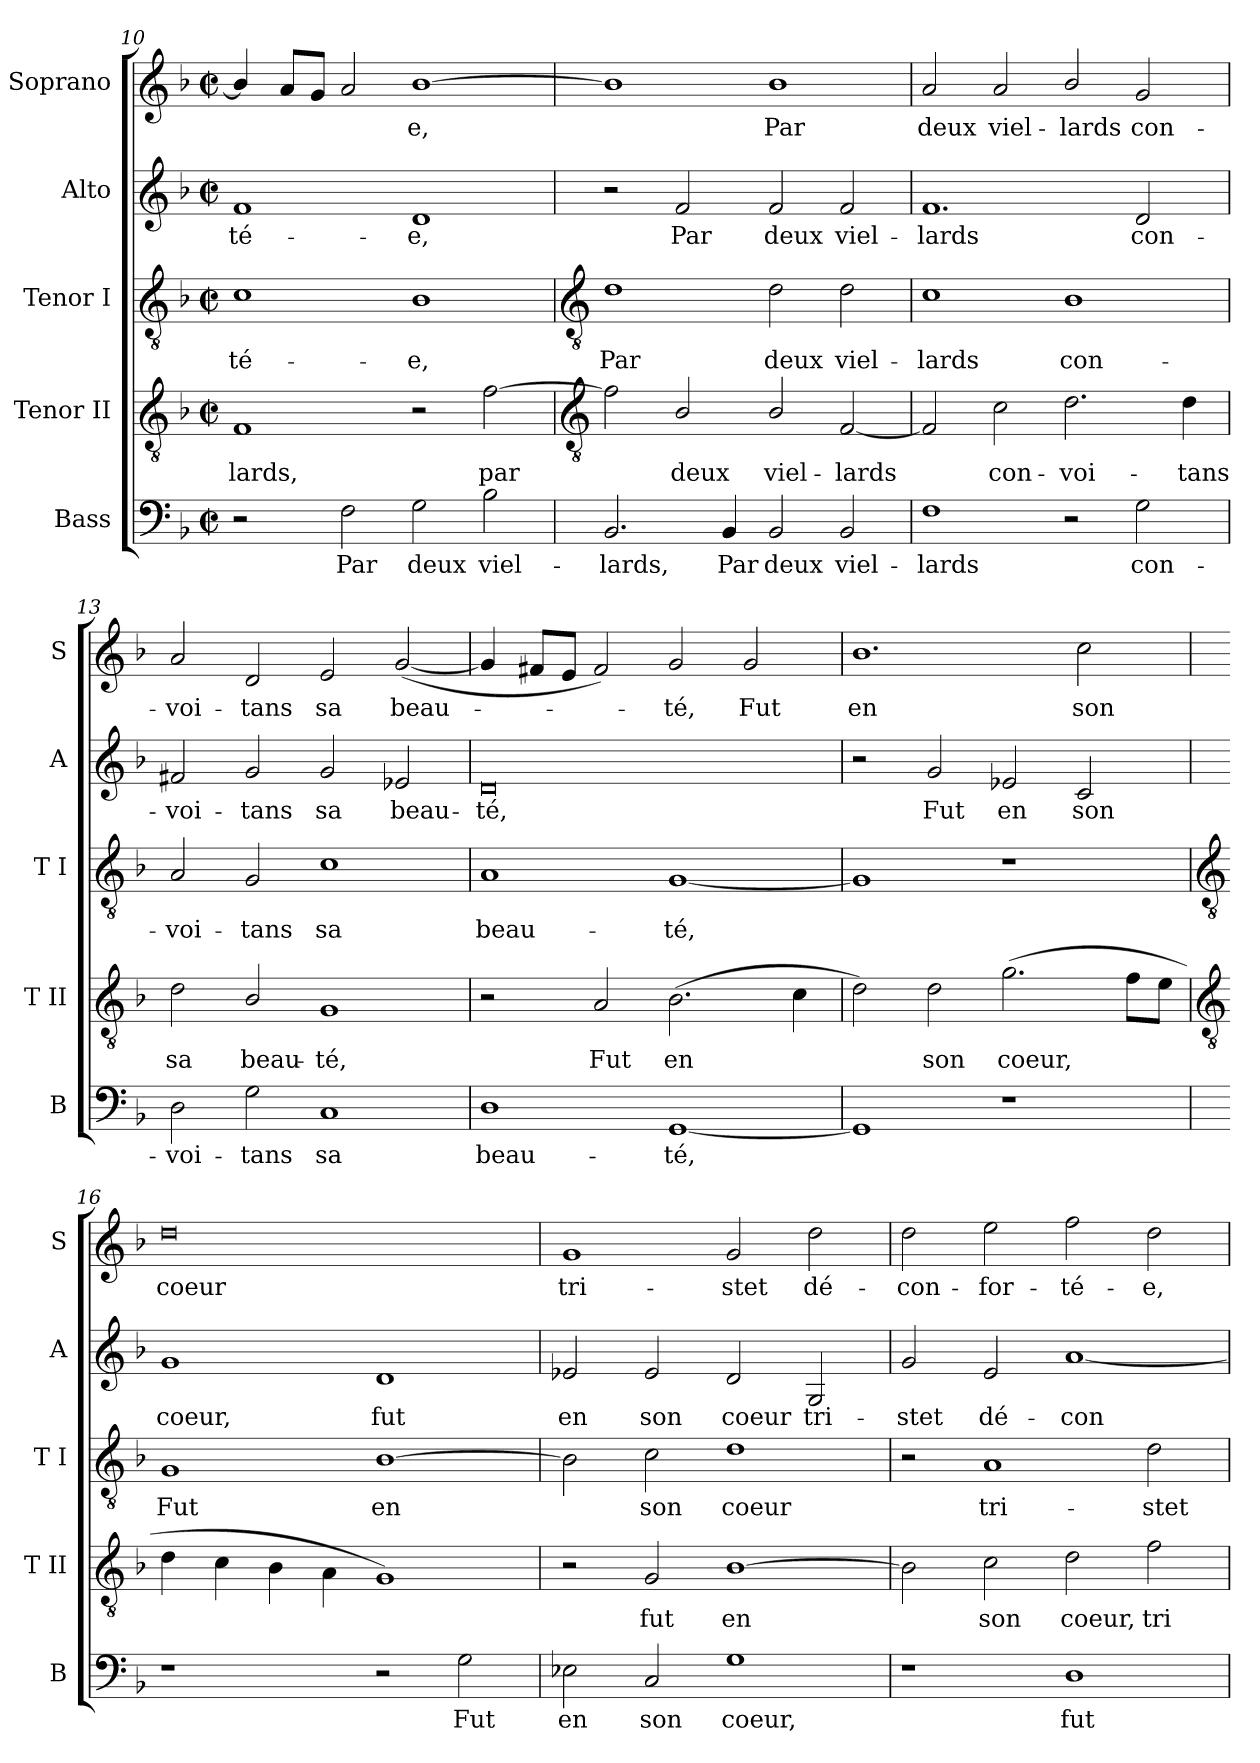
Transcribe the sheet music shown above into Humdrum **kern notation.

**kern	**text	**kern	**text	**kern	**text	**kern	**text	**kern	**text
*part5	*part5	*part4	*part4	*part3	*part3	*part2	*part2	*part1	*part1
*staff5	*staff5	*staff4	*staff4	*staff3	*staff3	*staff2	*staff2	*staff1	*staff1
*I"Bass	*	*I"Tenor II	*	*I"Tenor I	*	*I"Alto	*	*I"Soprano	*
*I'B	*	*I'T II	*	*I'T I	*	*I'A	*	*I'S	*
*clefF4	*	*clefGv2	*	*clefGv2	*	*clefG2	*	*clefG2	*
*k[b-]	*	*k[b-]	*	*k[b-]	*	*k[b-]	*	*k[b-]	*
*F:	*	*F:	*	*F:	*	*F:	*	*F:	*
*M4/2	*	*M4/2	*	*M4/2	*	*M4/2	*	*M4/2	*
*met(c|)	*	*met(c|)	*	*met(c|)	*	*met(c|)	*	*met(c|)	*
=10	=10	=10	=10	=10	=10	=10	=10	=10	=10
!	!	!	!LO:LY:b	!	!LO:LY:b	!	!LO:LY:b	!	!
2r	.	1F	-lards,	1c	-té-	1f	-té-	4b-/]	.
.	.	.	.	.	.	.	.	8aL	.
.	.	.	.	.	.	.	.	8gJ	.
!	!LO:LY:b	!	!	!	!	!	!	!	!
2F	Par	.	.	.	.	.	.	2a	.
!	!LO:LY:b	!	!	!	!LO:LY:b	!	!LO:LY:b	!	!LO:LY:b
2G	deux	2r	.	1B-	-e,	1d	-e,	[1b-	e,
!	!LO:LY:b	!	!LO:LY:b	!	!	!	!	!	!
2B-	viel-	[2f	par	.	.	.	.	.	.
!!LO:LB:g=z
=11	=11	=11	=11	=11	=11	=11	=11	=11	=11
*	*	*clefGv2	*	*clefGv2	*	*	*	*	*
!	!LO:LY:b	!	!	!	!LO:LY:b	!	!	!	!
2.BB-	-lards,	2f]	.	1d	Par	2r	.	1b-]	.
!	!	!	!LO:LY:b	!	!	!	!LO:LY:b	!	!
.	.	2B-/	deux	.	.	2f	Par	.	.
!	!LO:LY:b	!	!	!	!	!	!	!	!
4BB-	Par	.	.	.	.	.	.	.	.
!	!LO:LY:b	!	!LO:LY:b	!	!LO:LY:b	!	!LO:LY:b	!	!LO:LY:b
2BB-	deux	2B-/	viel-	2d	deux	2f	deux	1b-	Par
!	!LO:LY:b	!	!LO:LY:b	!	!LO:LY:b	!	!LO:LY:b	!	!
2BB-	viel-	[2F	-lards	2d	viel-	2f	viel-	.	.
=12	=12	=12	=12	=12	=12	=12	=12	=12	=12
!	!LO:LY:b	!	!	!	!LO:LY:b	!	!LO:LY:b	!	!LO:LY:b
1F	-lards	2F]	.	1c	-lards	1.f	-lards	2a	deux
!	!	!	!LO:LY:b	!	!	!	!	!	!LO:LY:b
.	.	2c	con-	.	.	.	.	2a	viel-
!	!	!	!LO:LY:b	!	!LO:LY:b	!	!	!	!LO:LY:b
2r	.	2.d	-voi-	1B-	con-	.	.	2b-/	-lards
!	!LO:LY:b	!	!	!	!	!	!LO:LY:b	!	!LO:LY:b
2G	con-	.	.	.	.	2d	con-	2g	con-
!	!	!	!LO:LY:b	!	!	!	!	!	!
.	.	4d	-tans	.	.	.	.	.	.
=13	=13	=13	=13	=13	=13	=13	=13	=13	=13
!	!LO:LY:b	!	!LO:LY:b	!	!LO:LY:b	!	!LO:LY:b	!	!LO:LY:b
2D	-voi-	2d	sa	2A	-voi-	2f#X	-voi-	2a	-voi-
!	!LO:LY:b	!	!LO:LY:b	!	!LO:LY:b	!	!LO:LY:b	!	!LO:LY:b
2G	-tans	2B-/	beau-	2G	-tans	2g	-tans	2d	-tans
!	!LO:LY:b	!	!LO:LY:b	!	!LO:LY:b	!	!LO:LY:b	!	!LO:LY:b
1C	sa	1G	-té,	1c	sa	2g	sa	2e	sa
!	!	!	!	!	!	!	!LO:LY:b	!	!LO:LY:b
.	.	.	.	.	.	2e-X	beau-	(<[2g	beau-
=14	=14	=14	=14	=14	=14	=14	=14	=14	=14
!	!LO:LY:b	!	!	!	!LO:LY:b	!	!LO:LY:b	!	!
1D	beau-	2r	.	1A	beau-	0d	-té,	4g]	.
.	.	.	.	.	.	.	.	8f#XL	.
.	.	.	.	.	.	.	.	8eJ	.
!	!	!	!LO:LY:b	!	!	!	!	!	!
.	.	2A	Fut	.	.	.	.	2f#)	.
!	!LO:LY:b	!	!LO:LY:b	!	!LO:LY:b	!	!	!	!LO:LY:b
[1GG	-té,	(>2.B-	en	[1G	-té,	.	.	2g	té,
!	!	!	!	!	!	!	!	!	!LO:LY:b
.	.	.	.	.	.	.	.	2g	Fut
.	.	4c	.	.	.	.	.	.	.
=15	=15	=15	=15	=15	=15	=15	=15	=15	=15
!	!	!	!	!	!	!	!	!	!LO:LY:b
1GG]	.	2d)	.	1G]	.	2r	.	1.b-	en
!	!	!	!LO:LY:b	!	!	!	!LO:LY:b	!	!
.	.	2d	son	.	.	2g	Fut	.	.
!	!	!	!LO:LY:b	!	!	!	!LO:LY:b	!	!
1r	.	(>2.g	coeur,	1r	.	2e-X	en	.	.
!	!	!	!	!	!	!	!LO:LY:b	!	!LO:LY:b
.	.	.	.	.	.	2c	son	2cc	son
.	.	8fL	.	.	.	.	.	.	.
.	.	8eJ	.	.	.	.	.	.	.
!!LO:LB:g=z
=16	=16	=16	=16	=16	=16	=16	=16	=16	=16
*	*	*clefGv2	*	*clefGv2	*	*	*	*	*
!	!	!	!	!	!LO:LY:b	!	!LO:LY:b	!	!LO:LY:b
1r	.	4d	.	1G	Fut	1g	coeur,	0dd	coeur
.	.	4c	.	.	.	.	.	.	.
.	.	4B-	.	.	.	.	.	.	.
.	.	4A\	.	.	.	.	.	.	.
!	!	!	!	!	!LO:LY:b	!	!LO:LY:b	!	!
2r	.	1G)	.	[1B-	en	1d	fut	.	.
!	!LO:LY:b	!	!	!	!	!	!	!	!
2G	Fut	.	.	.	.	.	.	.	.
=17	=17	=17	=17	=17	=17	=17	=17	=17	=17
!	!LO:LY:b	!	!	!	!	!	!LO:LY:b	!	!LO:LY:b
2E-X	en	2r	.	2B-]	.	2e-X	en	1g	tri-
!	!LO:LY:b	!	!LO:LY:b	!	!LO:LY:b	!	!LO:LY:b	!	!
2C	son	2G	fut	2c	son	2e-	son	.	.
!	!LO:LY:b	!	!LO:LY:b	!	!LO:LY:b	!	!LO:LY:b	!	!LO:LY:b
1G	coeur,	[1B-	en	1d	coeur	2d	coeur	2g	-stet
!	!	!	!	!	!	!	!LO:LY:b	!	!LO:LY:b
.	.	.	.	.	.	2G	tri-	2dd	dé-
=18	=18	=18	=18	=18	=18	=18	=18	=18	=18
!	!	!	!	!	!	!	!LO:LY:b	!	!LO:LY:b
1r	.	2B-]	.	2r	.	2g	-stet	2dd	-con-
!	!	!	!LO:LY:b	!	!LO:LY:b	!	!LO:LY:b	!	!LO:LY:b
.	.	2c	son	1A	tri-	2e	dé-	2ee	-for-
!	!LO:LY:b	!	!LO:LY:b	!	!	!	!LO:LY:b	!	!LO:LY:b
1D	fut	2d	coeur,	.	.	[1a	-con-	2ff	-té-
!	!	!	!LO:LY:b	!	!LO:LY:b	!	!	!	!LO:LY:b
.	.	2f	tri-	2d	-stet	.	.	2dd	-e,
=	=	=	=	=	=	=	=	=	=
*-	*-	*-	*-	*-	*-	*-	*-	*-	*-
